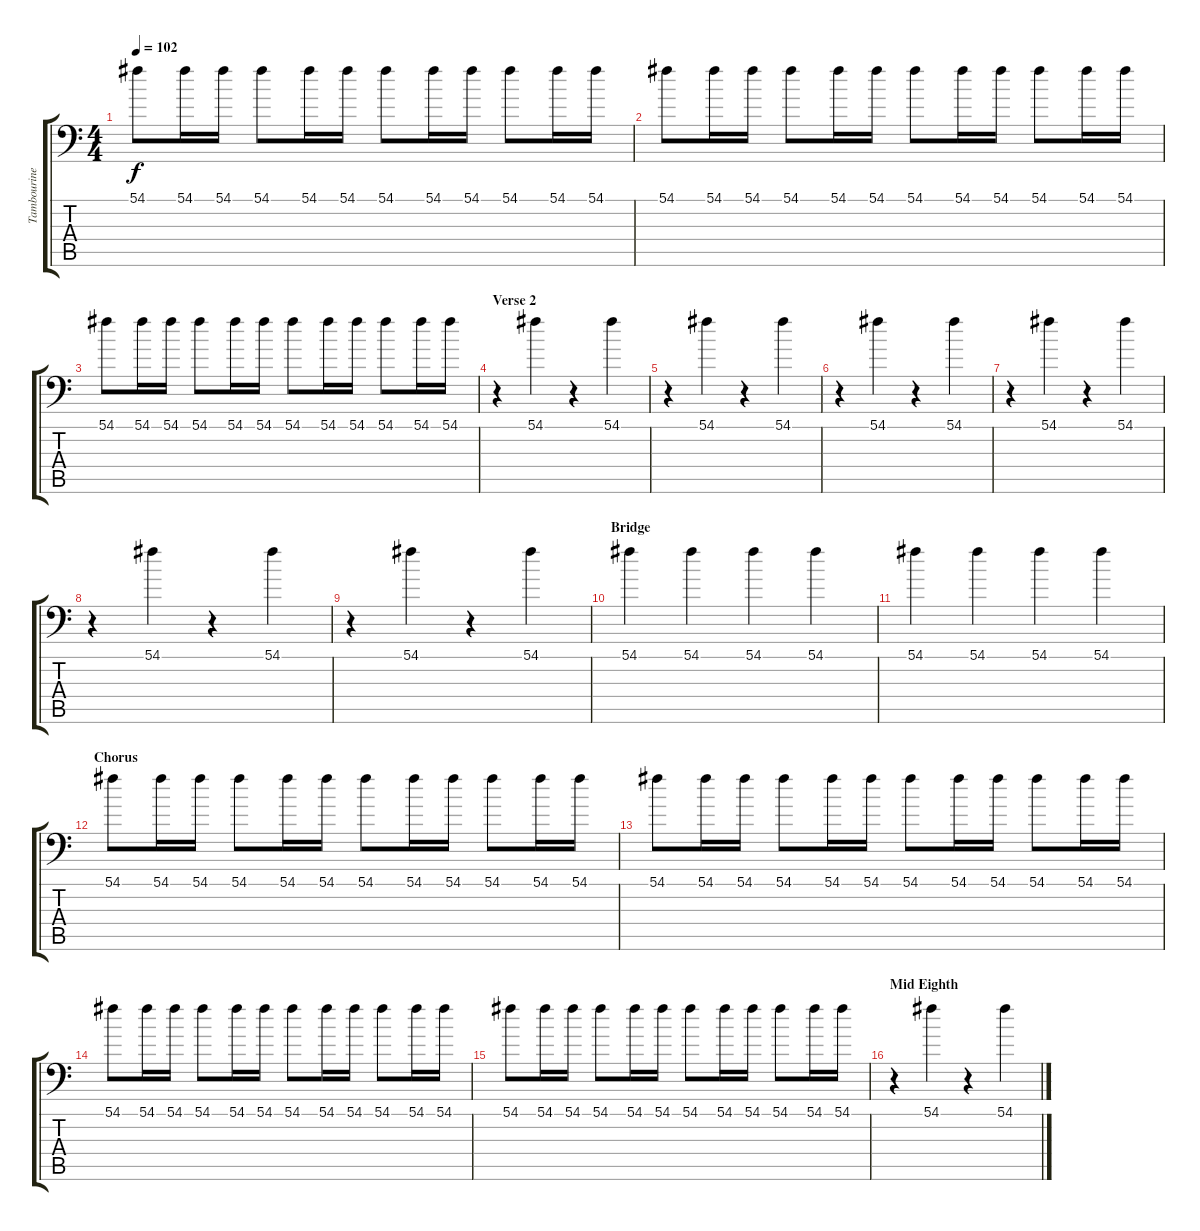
\track ("Tambourine" "Tambourine") {instrument acousticgrandpiano}
\staff {score tabs}
\tuning (C-1 C-1 C-1 C-1 C-1 C-1) {hide}
\ts (4 4)
\tempo 102
\clef f4
\ks c
54.1.8{dy f} 54.1.16 54.1.16 54.1.8 54.1.16 54.1.16 54.1.8 54.1.16 54.1.16 54.1.8 54.1.16 54.1.16 |
54.1.8 54.1.16 54.1.16 54.1.8 54.1.16 54.1.16 54.1.8 54.1.16 54.1.16 54.1.8 54.1.16 54.1.16 |
54.1.8 54.1.16 54.1.16 54.1.8 54.1.16 54.1.16 54.1.8 54.1.16 54.1.16 54.1.8 54.1.16 54.1.16 |
\section ("" "Verse 2")
r.4 54.1.4 r.4 54.1.4 |
r.4 54.1.4 r.4 54.1.4 |
r.4 54.1.4 r.4 54.1.4 |
r.4 54.1.4 r.4 54.1.4 |
r.4 54.1.4 r.4 54.1.4 |
r.4 54.1.4 r.4 54.1.4 |
\section ("" "Bridge")
54.1.4 54.1.4 54.1.4 54.1.4 |
54.1.4 54.1.4 54.1.4 54.1.4 |
\section ("" "Chorus")
54.1.8 54.1.16 54.1.16 54.1.8 54.1.16 54.1.16 54.1.8 54.1.16 54.1.16 54.1.8 54.1.16 54.1.16 |
54.1.8 54.1.16 54.1.16 54.1.8 54.1.16 54.1.16 54.1.8 54.1.16 54.1.16 54.1.8 54.1.16 54.1.16 |
54.1.8 54.1.16 54.1.16 54.1.8 54.1.16 54.1.16 54.1.8 54.1.16 54.1.16 54.1.8 54.1.16 54.1.16 |
54.1.8 54.1.16 54.1.16 54.1.8 54.1.16 54.1.16 54.1.8 54.1.16 54.1.16 54.1.8 54.1.16 54.1.16 |
\section ("" "Mid Eighth")
r.4 54.1.4 r.4 54.1.4
